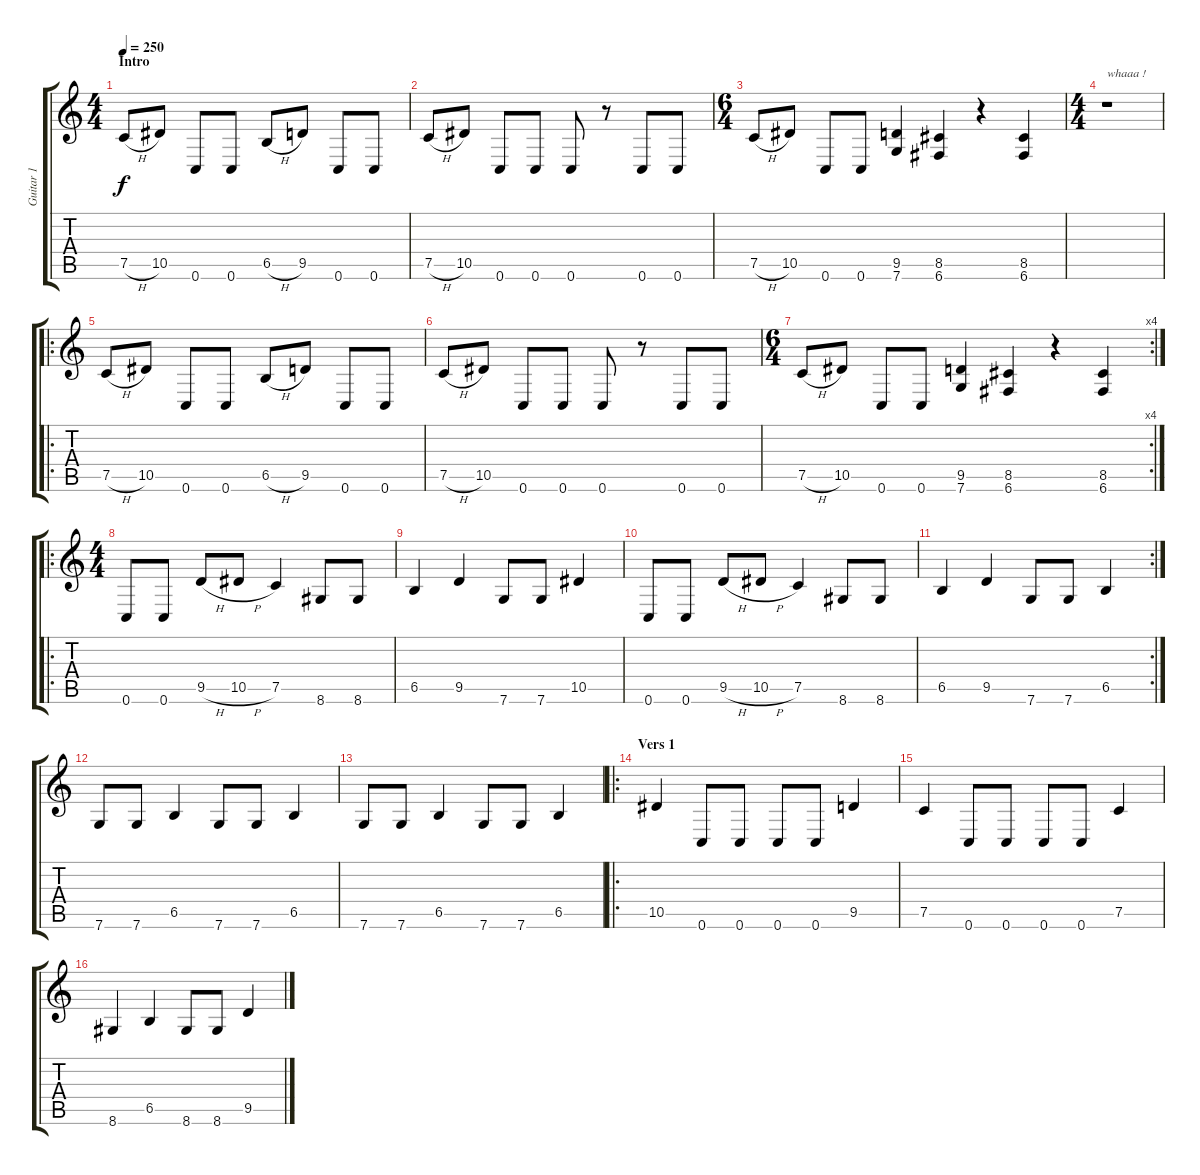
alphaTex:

\track ("Guitar 1" "Guitar 1") {instrument distortionguitar}
\staff {score tabs}
\tuning (C4 G3 Eb3 Bb2 F2 C2) {hide}
\ts (4 4)
\section ("" "Intro")
\tempo 250
\clef g2
\ks c
7.5{h}.8{dy f instrument distortionguitar} 10.5.8 0.6.8 0.6.8 6.5{h}.8 9.5.8 0.6.8 0.6.8 |
7.5{h}.8 10.5.8 0.6.8 0.6.8 0.6.8 r.8 0.6.8 0.6.8 |
\ts (6 4)
7.5{h}.8 10.5.8 0.6.8 0.6.8 (9.5 7.6).4 (8.5 6.6).4 r.4 (8.5 6.6).4 |
\ts (4 4)
r.1{txt "whaaa !"} |
\ro
7.5{h}.8 10.5.8 0.6.8 0.6.8 6.5{h}.8 9.5.8 0.6.8 0.6.8 |
7.5{h}.8 10.5.8 0.6.8 0.6.8 0.6.8 r.8 0.6.8 0.6.8 |
\rc 4
\ts (6 4)
7.5{h}.8 10.5.8 0.6.8 0.6.8 (9.5 7.6).4 (8.5 6.6).4 r.4 (8.5 6.6).4 |
\ro
\ts (4 4)
0.6.8 0.6.8 9.5{h}.8 10.5{h}.8 7.5.4 8.6.8 8.6.8 |
6.5.4 9.5.4 7.6.8 7.6.8 10.5.4 |
0.6.8 0.6.8 9.5{h}.8 10.5{h}.8 7.5.4 8.6.8 8.6.8 |
\rc 2
6.5.4 9.5.4 7.6.8 7.6.8 6.5.4 |
7.6.8 7.6.8 6.5.4 7.6.8 7.6.8 6.5.4 |
7.6.8 7.6.8 6.5.4 7.6.8 7.6.8 6.5.4 |
\ro
\section ("" "Vers 1")
10.5.4 0.6.8 0.6.8 0.6.8 0.6.8 9.5.4 |
7.5.4 0.6.8 0.6.8 0.6.8 0.6.8 7.5.4 |
8.6.4 6.5.4 8.6.8 8.6.8 9.5.4
